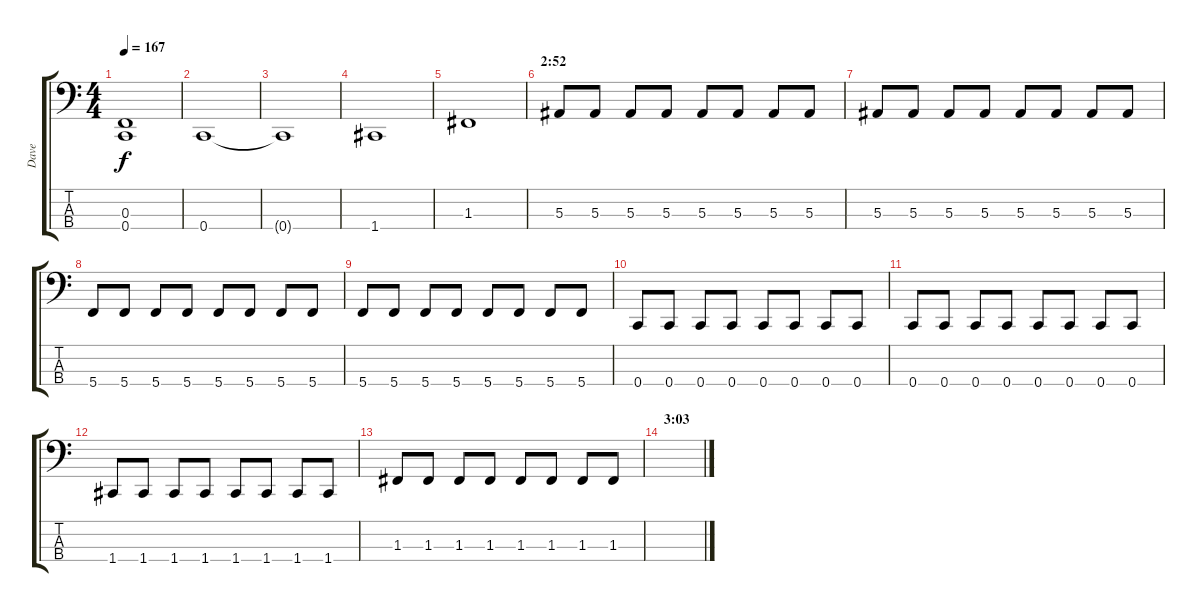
\track ("Dave" "Dave") {instrument electricbasspick}
\staff {score tabs}
\tuning (Eb2 Bb1 F1 C1) {hide}
\ts (4 4)
\tempo 167
\clef f4
\ks c
(0.3{t} 0.4).1{dy f} |
0.4.1 |
0.4{t}.1 |
1.4.1 |
1.3.1 |
\section ("" "2:52")
5.3.8 5.3.8 5.3.8 5.3.8 5.3.8 5.3.8 5.3.8 5.3.8 |
5.3.8 5.3.8 5.3.8 5.3.8 5.3.8 5.3.8 5.3.8 5.3.8 |
5.4.8 5.4.8 5.4.8 5.4.8 5.4.8 5.4.8 5.4.8 5.4.8 |
5.4.8 5.4.8 5.4.8 5.4.8 5.4.8 5.4.8 5.4.8 5.4.8 |
0.4.8 0.4.8 0.4.8 0.4.8 0.4.8 0.4.8 0.4.8 0.4.8 |
0.4.8 0.4.8 0.4.8 0.4.8 0.4.8 0.4.8 0.4.8 0.4.8 |
1.4.8 1.4.8 1.4.8 1.4.8 1.4.8 1.4.8 1.4.8 1.4.8 |
1.3.8 1.3.8 1.3.8 1.3.8 1.3.8 1.3.8 1.3.8 1.3.8 |
\section ("" "3:03")
